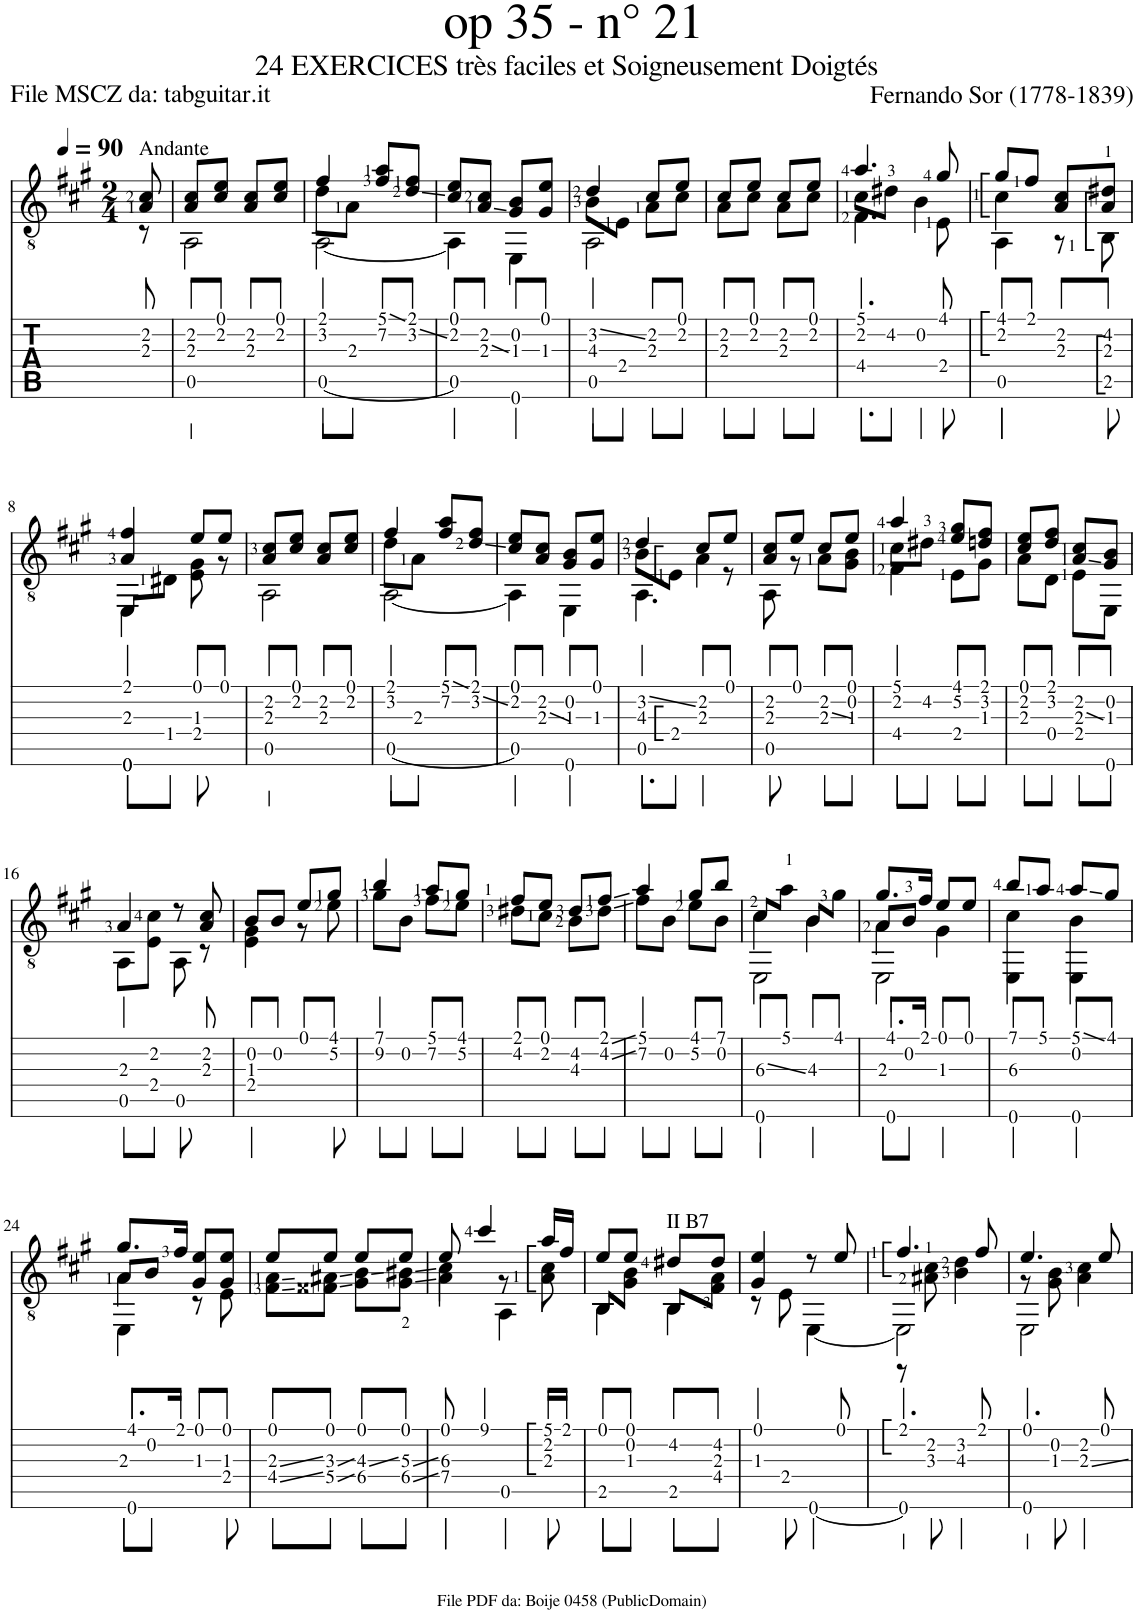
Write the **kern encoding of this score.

**kern	**kern
*part2	*part1
*staff2	*staff1
*I"Chitarra classica (Intavolatura)	*I"Guitar
*stria6	*
*	*clefGv2
*k[f#c#g#]	*k[f#c#g#]
*M2/4	*M2/4
*MM90	*MM90
=	=
*^	*^
!	!	!LO:TX:a:t=Andante	!
8A/ 8c#/	8r	8A/ 8c#/	8r
=1	=1	=1	=1
8A/ 8c#/L	2AA\	8A/ 8c#/L	2AA\
8c#/ 8e/J	.	8c#/ 8e/J	.
8A/ 8c#/L	.	8A/ 8c#/L	.
8c#/ 8e/J	.	8c#/ 8e/J	.
=2	=2	=2	=2
*	*^	*	*^
4f#/	8d\L	[2AA\	4f#/	8d\L	[2AA\
.	8A\J	.	.	8A\J	.
8f#/ 8a/L	4ryy	.	8f#/ 8a/L	4ryy	.
8d/ 8f#/J	.	.	8d/ 8f#/J	.	.
*	*v	*v	*	*	*
*	*	*	*v	*v
=3	=3	=3	=3
8c#/ 8e/L	4AA\]	8c#/ 8e/L	4AA\]
8A/ 8c#/J	.	8A/ 8c#/J	.
8G#/ 8B/L	4EE\	8G#/ 8B/L	4EE\
8G#/ 8e/J	.	8G#/ 8e/J	.
=4	=4	=4	=4
*	*^	*	*^
4d/	8B\L	2AA\	4d/	8B\L	2AA\
.	8E\J	.	.	8E\J	.
8c#/L	8A\L	.	8c#/L	8A\L	.
8e/J	8c#\J	.	8e/J	8c#\J	.
*	*v	*v	*	*	*
*	*	*	*v	*v
=5	=5	=5	=5
8c#/L	8A\L	8c#/L	8A\L
8e/J	8c#\J	8e/J	8c#\J
8c#/L	8A\L	8c#/L	8A\L
8e/J	8c#\J	8e/J	8c#\J
=6	=6	=6	=6
*	*^	*	*^
4.a/	8c#\L	4.F#\	4.a/	8c#\L	4.F#\
.	8d#X\J	.	.	8d#X\J	.
.	4B\	.	.	4B\	.
8g#/	.	8E\	8g#/	.	8E\
=7	=7	=7	=7	=7	=7
8g#/L	4c#\	4AA\	8g#/L	4c#\	4AA\
8f#/J	.	.	8f#/J	.	.
8A/ 8c#/L	4ryy	8r	8A/ 8c#/L	4ryy	8r
8A/ 8d#X/J	.	8BB\	8A/ 8d#X/J	.	8BB\
!!LO:LB:g=z	!!	!!
=8	=8	=8	=8	=8	=8
4A/ 4f#/	8EE\L	4EE\	4A/ 4f#/	8EE/L	4EE\
.	8D#X\J	.	.	8D#X\J	.
8e/L	8E\ 8G#\	4ryy	8e/L	8E\ 8G#\	4ryy
8e/J	8r	.	8e/J	8r	.
*	*v	*v	*	*	*
*	*	*	*v	*v
=9	=9	=9	=9
8A/ 8c#/L	2AA\	8A/ 8c#/L	2AA\
8c#/ 8e/J	.	8c#/ 8e/J	.
8A/ 8c#/L	.	8A/ 8c#/L	.
8c#/ 8e/J	.	8c#/ 8e/J	.
=10	=10	=10	=10
*	*^	*	*^
4f#/	8d\L	[2AA\	4f#/	8d\L	[2AA\
.	8A\J	.	.	8A\J	.
8f#/ 8a/L	4ryy	.	8f#/ 8a/L	4ryy	.
8d/ 8f#/J	.	.	8d/ 8f#/J	.	.
*	*v	*v	*	*	*
*	*	*	*v	*v
=11	=11	=11	=11
8c#/ 8e/L	4AA\]	8c#/ 8e/L	4AA\]
8A/ 8c#/J	.	8A/ 8c#/J	.
8G#/ 8B/L	4EE\	8G#/ 8B/L	4EE\
8G#/ 8e/J	.	8G#/ 8e/J	.
=12	=12	=12	=12
*	*^	*	*^
4d/	8B\L	4.AA\	4d/	8B\L	4.AA\
.	8E\J	.	.	8E\J	.
8c#/L	4A\	.	8c#/L	4A\	.
8e/J	.	8r	8e/J	.	8r
*	*v	*v	*	*	*
*	*	*	*v	*v
=13	=13	=13	=13
8A/ 8c#/L	8AA\	8A/ 8c#/L	8AA\
8e/J	8r	8e/J	8r
8c#/L	8A\L	8c#/L	8A\L
8e/J	8G#\ 8B\J	8e/J	8G#\ 8B\J
=14	=14	=14	=14
*	*^	*	*^
4a/	8c#\L	4F#\	4a/	8c#\L	4F#\
.	8d#X\J	.	.	8d#X\J	.
8e/ 8g#/L	4ryy	8E\L	8e/ 8g#/L	4ryy	8E\L
8dn/ 8f#/J	.	8G#\J	8dn/ 8f#/J	.	8G#\J
*	*v	*v	*	*	*
*	*	*	*v	*v
=15	=15	=15	=15
8c#/ 8e/L	8A\L	8c#/ 8e/L	8A\L
8d/ 8f#/J	8D\J	8d/ 8f#/J	8D\J
8A/ 8c#/L	8E\L	8A/ 8c#/L	8E\L
8G#/ 8B/J	8EE\J	8G#/ 8B/J	8EE\J
!!LO:LB:g=z	!!
=16	=16	=16	=16
4A/	8AA\L	4A/	8AA\L
.	8E\ 8c#\J	.	8E\ 8c#\J
8r	8AA\	8r	8AA\
8A/ 8c#/	8r	8A/ 8c#/	8r
=17	=17	=17	=17
8B/L	4E\ 4G#\	8B/L	4E\ 4G#\
8B/J	.	8B/J	.
8e/L	8r	8e/L	8r
8g#/J	8e\	8g#/J	8e\
=18	=18	=18	=18
4b/	8g#\L	4b/	8g#\L
.	8B\J	.	8B\J
8a/L	8f#\L	8a/L	8f#\L
8g#/J	8e\J	8g#/J	8e\J
=19	=19	=19	=19
8f#/L	8d#X\L	8f#/L	8d#X\L
8e/J	8c#\J	8e/J	8c#\J
8d#/L	8B\L	8d#/L	8B\L
8f#/J	8d#\J	8f#/J	8d#\J
=20	=20	=20	=20
4a/	8f#\L	4a/	8f#\L
.	8B\J	.	8B\J
8g#/L	8e\L	8g#/L	8e\L
8b/J	8B\J	8b/J	8B\J
=21	=21	=21	=21
*	*^	*	*^
8c#/L	4c#\	2EE\	8c#/L	4c#\	2EE\
8a/J	.	.	8a\J	.	.
8B/L	4B\	.	8B/L	4B\	.
8g#/J	.	.	8g#\J	.	.
=22	=22	=22	=22	=22	=22
*	*	*^	*	*	*^
8.g#/L	8A\L	2EE/	4A\	8.g#/L	8A/L	2EE\	4A\
.	8B\J	.	.	.	8B/J	.	.
16f#/Jk	.	.	.	16f#/Jk	.	.	.
8e/L	4G#\	.	4ryy	8e/L	4G#\	.	4ryy
8e/J	.	.	.	8e/J	.	.	.
*	*v	*v	*v	*	*	*	*
*	*	*	*v	*v	*v
=23	=23	=23	=23
8b/L	4EE\ 4c#\	8b/L	4EE\ 4c#\
8a/J	.	8a/J	.
8a/L	4EE\ 4B\	8a/L	4EE\ 4B\
8g#/J	.	8g#/J	.
!!LO:LB:g=z
=24	=24	=24	=24
*^	*^	*^	*^
8.g#/L	8A\L	4EE/	4A\	8.g#/L	8A/L	4EE\	4A\
.	8B\J	.	.	.	8B/J	.	.
16f#/Jk	.	.	.	16f#/Jk	.	.	.
8G#/ 8e/L	8r	4ryy	4ryy	8G#/ 8e/L	8r	4ryy	4ryy
8G#/ 8e/J	8E\	.	.	8G#/ 8e/J	8E\	.	.
*	*v	*v	*v	*	*	*	*
*	*	*	*v	*v	*v
=25	=25	=25	=25
8e/L	8F#\ 8A\L	8e/L	8F#\ 8A\L
8e/J	8F##X\ 8A#X\J	8e/J	8F##X\ 8A#X\J
8e/L	8G#\ 8B\L	8e/L	8G#\ 8B\L
8e/J	8G#\ 8B#X\J	8e/J	8G#\ 8B#X\J
=26	=26	=26	=26
*	*^	*	*^
8e/	4c#\	4A\	8e/	4c#\	4A\
4cc#/	.	.	4cc#/	.	.
.	8r	4AA\	.	8r	4AA\
16a/LL	8A\ 8c#\	.	16a/LL	8A\ 8c#\	.
16f#/JJ	.	.	16f#/JJ	.	.
=27	=27	=27	=27	=27	=27
8e/L	8BB\L	4BB\	8e/L	8BB/L	4BB\
8e/J	8G#\ 8B\J	.	8e/J	8G#\ 8B\J	.
!	!	!	!LO:TX:a:t=II B7	!	!
8d#X/L	8BB\L	4BB\	8d#X/L	8BB/L	4BB\
8d#/J	8F#\ 8A\J	.	8d#/J	8F#\ 8A\J	.
*	*v	*v	*	*	*
*	*	*	*v	*v
=28	=28	=28	=28
4G#/ 4e/	8r	4G#/ 4e/	8r
.	8E\	.	8E\
8r	[4EE\	8r	[4EE\
8e/	.	8e/	.
=29	=29	=29	=29
*	*^	*	*^
4.f#/	2EE\]	8r	4.f#/	2EE\]	8r
.	.	8A#X\ 8c#\	.	.	8A#X\ 8c#\
.	.	4B\ 4d\	.	.	4B\ 4d\
8f#/	.	.	8f#/	.	.
=30	=30	=30	=30	=30	=30
4.e/	8r	2EE\	4.e/	8r	2EE\
.	8G#\ 8B\	.	.	8G#\ 8B\	.
.	4A\ 4c#\	.	.	4A\ 4c#\	.
8e/	.	.	8e/	.	.
*v	*v	*v	*	*	*
*	*v	*v	*v
=	=
*-	*-
